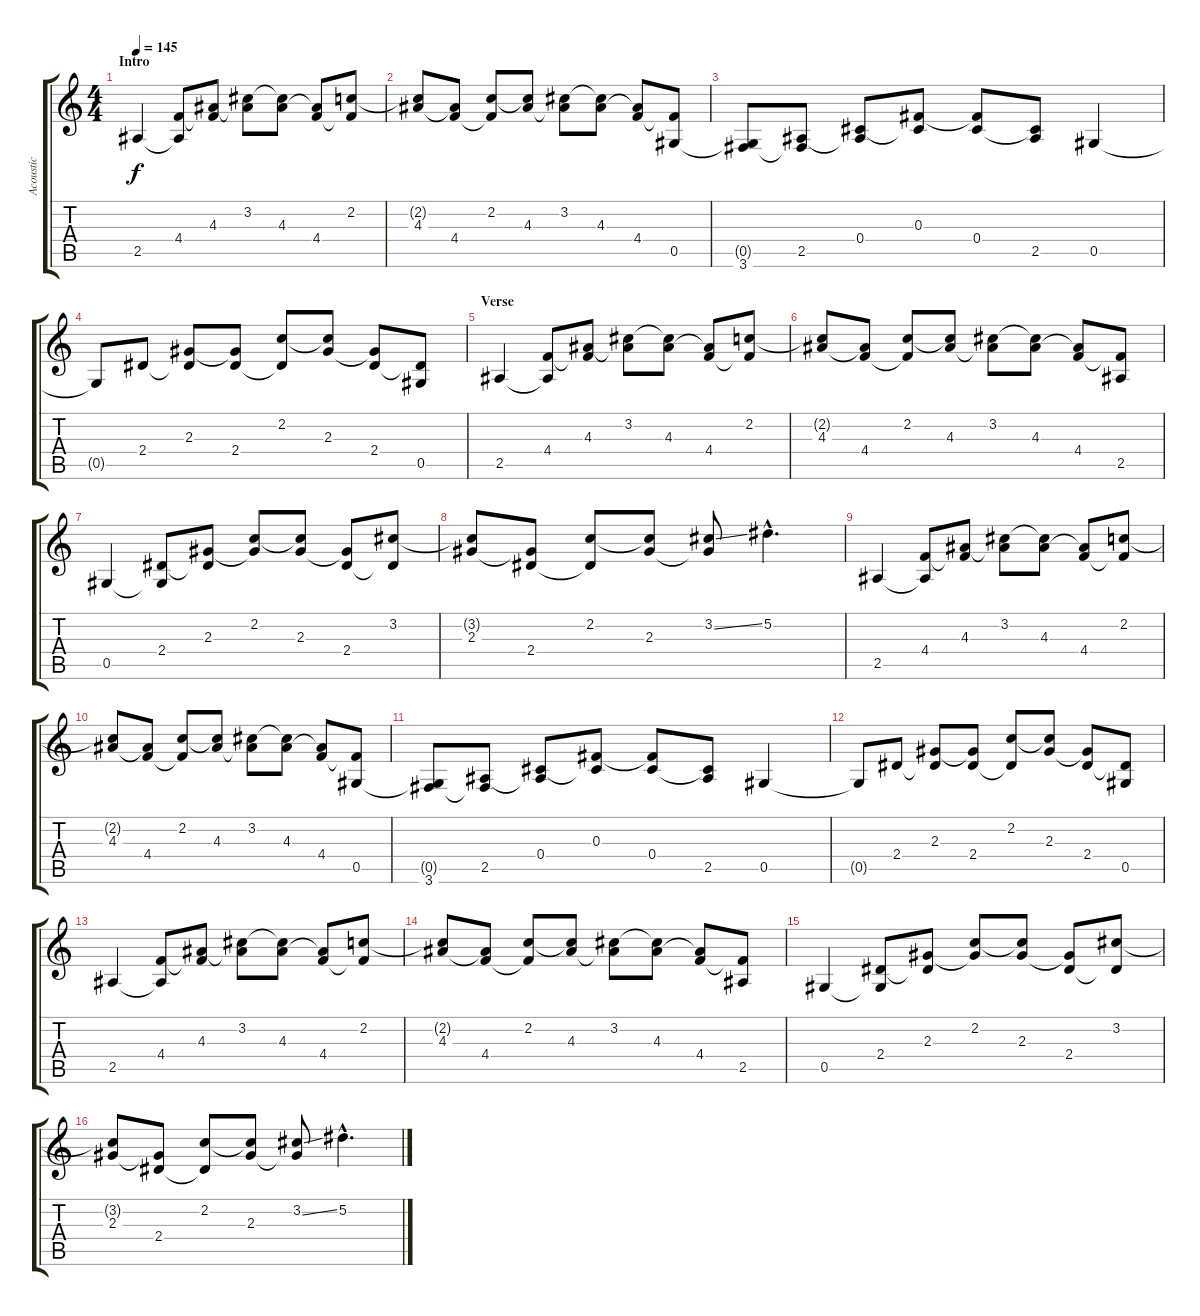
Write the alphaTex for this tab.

\track ("Acoustic" "Acoustic") {instrument acousticguitarsteel}
\staff {score tabs}
\tuning (Eb4 Bb3 Gb3 Db3 Ab2 Eb2) {hide}
\ts (4 4)
\section ("" "Intro")
\tempo 145
\clef g2
\ks c
2.5.4{dy f instrument acousticguitarsteel} (4.4 2.5{t}).8 (4.3 4.4{t}).8 (3.2 4.3{t}).8 (3.2{t} 4.3).8 (4.3{t} 4.4).8 (2.2 4.4{t}).8 |
(2.2{t} 4.3).8 (4.3{t} 4.4).8 (2.2 4.4{t}).8 (2.2{t} 4.3).8 (3.2 4.3{t}).8 (3.2{t} 4.3).8 (4.3{t} 4.4).8 (4.4{t} 0.5).8 |
(0.5{t} 3.6).8 (2.5 3.6{t}).8 (0.4 2.5{t}).8 (0.3 0.4{t}).8 (0.3{t} 0.4).8 (0.4{t} 2.5).8 0.5.4 |
0.5{t}.8 2.4.8 (2.3 2.4{t}).8 (2.3{t} 2.4).8 (2.2 2.4{t}).8 (2.2{t} 2.3).8 (2.3{t} 2.4).8 (2.4{t} 0.5).8 |
\section ("" "Verse")
2.5.4 (4.4 2.5{t}).8 (4.3 4.4{t}).8 (3.2 4.3{t}).8 (3.2{t} 4.3).8 (4.3{t} 4.4).8 (2.2 4.4{t}).8 |
(2.2{t} 4.3).8 (4.3{t} 4.4).8 (2.2 4.4{t}).8 (2.2{t} 4.3).8 (3.2 4.3{t}).8 (3.2{t} 4.3).8 (4.3{t} 4.4).8 (4.4{t} 2.5).8 |
0.5.4 (2.4 0.5{t}).8 (2.3 2.4{t}).8 (2.2 2.3{t}).8 (2.2{t} 2.3).8 (2.3{t} 2.4).8 (3.2 2.4{t}).8 |
(3.2{t} 2.3).8 (2.3{t} 2.4).8 (2.2 2.4{t}).8 (2.2{t} 2.3).8 (3.2{ss} 2.3{t}).8 5.2{hac}.4{d} |
2.5.4 (4.4 2.5{t}).8 (4.3 4.4{t}).8 (3.2 4.3{t}).8 (3.2{t} 4.3).8 (4.3{t} 4.4).8 (2.2 4.4{t}).8 |
(2.2{t} 4.3).8 (4.3{t} 4.4).8 (2.2 4.4{t}).8 (2.2{t} 4.3).8 (3.2 4.3{t}).8 (3.2{t} 4.3).8 (4.3{t} 4.4).8 (4.4{t} 0.5).8 |
(0.5{t} 3.6).8 (2.5 3.6{t}).8 (0.4 2.5{t}).8 (0.3 0.4{t}).8 (0.3{t} 0.4).8 (0.4{t} 2.5).8 0.5.4 |
0.5{t}.8 2.4.8 (2.3 2.4{t}).8 (2.3{t} 2.4).8 (2.2 2.4{t}).8 (2.2{t} 2.3).8 (2.3{t} 2.4).8 (2.4{t} 0.5).8 |
2.5.4 (4.4 2.5{t}).8 (4.3 4.4{t}).8 (3.2 4.3{t}).8 (3.2{t} 4.3).8 (4.3{t} 4.4).8 (2.2 4.4{t}).8 |
(2.2{t} 4.3).8 (4.3{t} 4.4).8 (2.2 4.4{t}).8 (2.2{t} 4.3).8 (3.2 4.3{t}).8 (3.2{t} 4.3).8 (4.3{t} 4.4).8 (4.4{t} 2.5).8 |
0.5.4 (2.4 0.5{t}).8 (2.3 2.4{t}).8 (2.2 2.3{t}).8 (2.2{t} 2.3).8 (2.3{t} 2.4).8 (3.2 2.4{t}).8 |
(3.2{t} 2.3).8 (2.3{t} 2.4).8 (2.2 2.4{t}).8 (2.2{t} 2.3).8 (3.2{ss} 2.3{t}).8 5.2{hac}.4{d}
